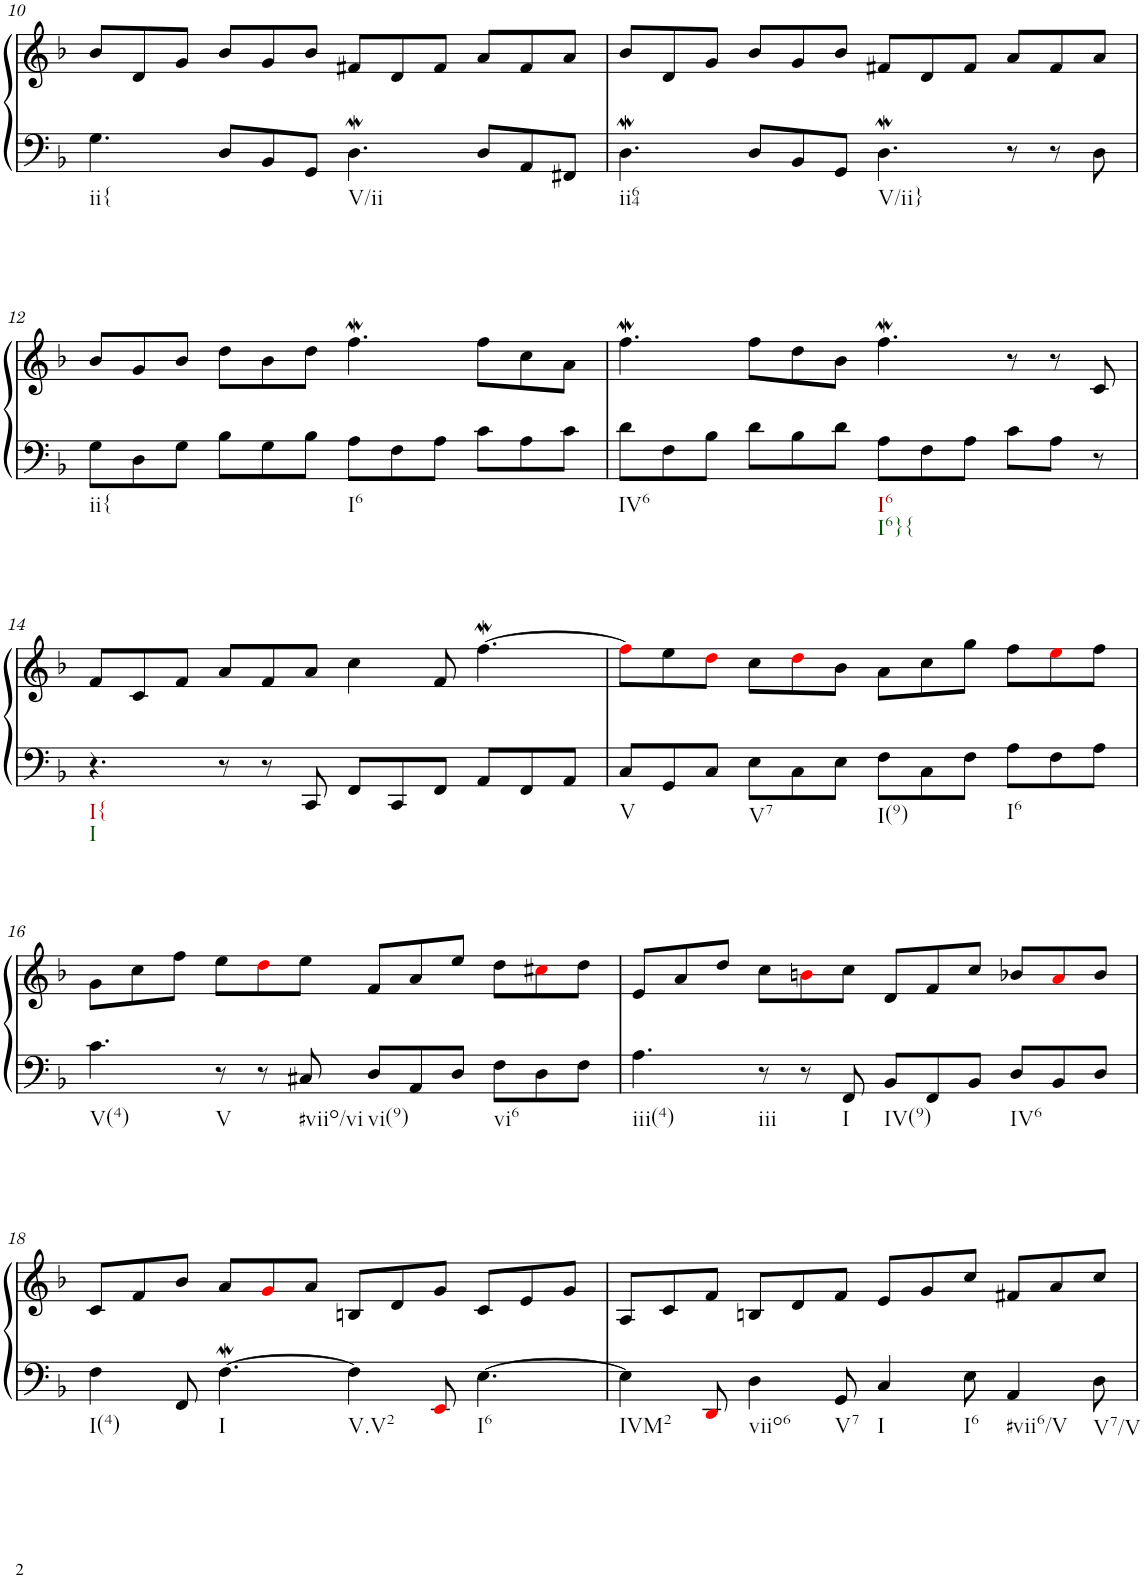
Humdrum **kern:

**kern	**kern
*part1	*part1
*staff2	*staff1
*I"Klavier linke Hand	*
!!LO:PB:g=z
*clefF4	*clefG2
*k[b-]	*k[b-]
*M12/8	*M12/8
=10	=10
!LO:TX:b:t=ii{	!
4.G\	8b-/L
.	8d/
.	8g/J
8D/L	8b-/L
8BB-/	8g/
8GG/J	8b-/J
!LO:TX:b:t=V/ii	!
4.DW\	8f#X/L
.	8d/
.	8f#/J
8D/L	8a/L
8AA/	8f#/
8FF#X/J	8a/J
=11	=11
!LO:TX:b:t=ii64	!
4.DW\	8b-/L
.	8d/
.	8g/J
8D/L	8b-/L
8BB-/	8g/
8GG/J	8b-/J
!LO:TX:b:t=V/ii}	!
4.DW\	8f#X/L
.	8d/
.	8f#/J
8r	8a/L
8r	8f#/
8D\	8a/J
!!LO:LB:g=z
=12	=12
!LO:TX:b:t=ii{	!
8G\L	8b-/L
8D\	8g/
8G\J	8b-/J
8B-\L	8dd\L
8G\	8b-\
8B-\J	8dd\J
!LO:TX:b:t=I6	!
8A\L	4.ffw\
8F\	.
8A\J	.
8c\L	8ff\L
8A\	8cc\
8c\J	8a\J
=13	=13
!LO:TX:b:t=IV6	!
8d\L	4.ffw\
8F\	.
8B-\J	.
8d\L	8ff\L
8B-\	8dd\
8d\J	8b-\J
!LO:TX:b:t=I6	!
!LO:TX:b:t=I6}{	!
8A\L	4.ffw\
8F\	.
8A\J	.
8c\L	8r
8A\J	8r
8r	8c/
!!LO:LB:g=z
=14	=14
!LO:TX:b:t=I{	!
!LO:TX:b:t=I	!
4.r	8f/L
.	8c/
.	8f/J
8r	8a/L
8r	8f/
8CC/	8a/J
8FF/L	4cc\
8CC/	.
8FF/J	8f/
8AA/L	[4.ffw\
8FF/	.
8AA/J	.
=15	=15
!LO:TX:b:t=V	!
8C/L	8ffi\L]
8GG/	8ee\
8C/J	8ddi\J
!LO:TX:b:t=V7	!
8E\L	8cc\L
8C\	8ddi\
8E\J	8b-\J
!LO:TX:b:t=I(9)	!
8F\L	8a\L
8C\	8cc\
8F\J	8gg\J
!LO:TX:b:t=I6	!
8A\L	8ff\L
8F\	8eei\
8A\J	8ff\J
!!LO:LB:g=z
=16	=16
!LO:TX:b:t=V(4)	!
4.c\	8g\L
.	8cc\
.	8ff\J
!LO:TX:b:t=V	!
8r	8ee\L
8r	8ddi\
!LO:TX:b:t=#viio/vi	!
8C#X/	8ee\J
!LO:TX:b:t=vi(9)	!
8D/L	8f/L
8AA/	8a/
8D/J	8ee/J
!LO:TX:b:t=vi6	!
8F\L	8dd\L
8D\	8cc#Xi\
8F\J	8dd\J
=17	=17
!LO:TX:b:t=iii(4)	!
4.A\	8e/L
.	8a/
.	8dd/J
!LO:TX:b:t=iii	!
8r	8cc\L
8r	8bni\
!LO:TX:b:t=I	!
8FF/	8cc\J
!LO:TX:b:t=IV(9)	!
8BB-/L	8d/L
8FF/	8f/
8BB-/J	8cc/J
!LO:TX:b:t=IV6	!
8D/L	8b-X/L
8BB-/	8ai/
8D/J	8b-/J
!!LO:LB:g=z
=18	=18
!LO:TX:b:t=I(4)	!
4F\	8c/L
.	8f/
8FF/	8b-/J
!LO:TX:b:t=I	!
[4.Fw\	8a/L
.	8gi/
.	8a/J
!LO:TX:b:t=V.V2	!
4F\]	8Bn/L
.	8d/
8EEi/	8g/J
!LO:TX:b:t=I6	!
[4.E\	8c/L
.	8e/
.	8g/J
=19	=19
!LO:TX:b:t=IVM2	!
4E\]	8A/L
.	8c/
8DDi/	8f/J
!LO:TX:b:t=viio6	!
4D\	8Bn/L
.	8d/
!LO:TX:b:t=V7	!
8GG/	8f/J
!LO:TX:b:t=I	!
4C/	8e/L
.	8g/
!LO:TX:b:t=I6	!
8E\	8cc/J
!LO:TX:b:t=#vii6/V	!
4AA/	8f#X/L
.	8a/
!LO:TX:b:t=V7/V	!
8D\	8cc/J
=	=
*-	*-
